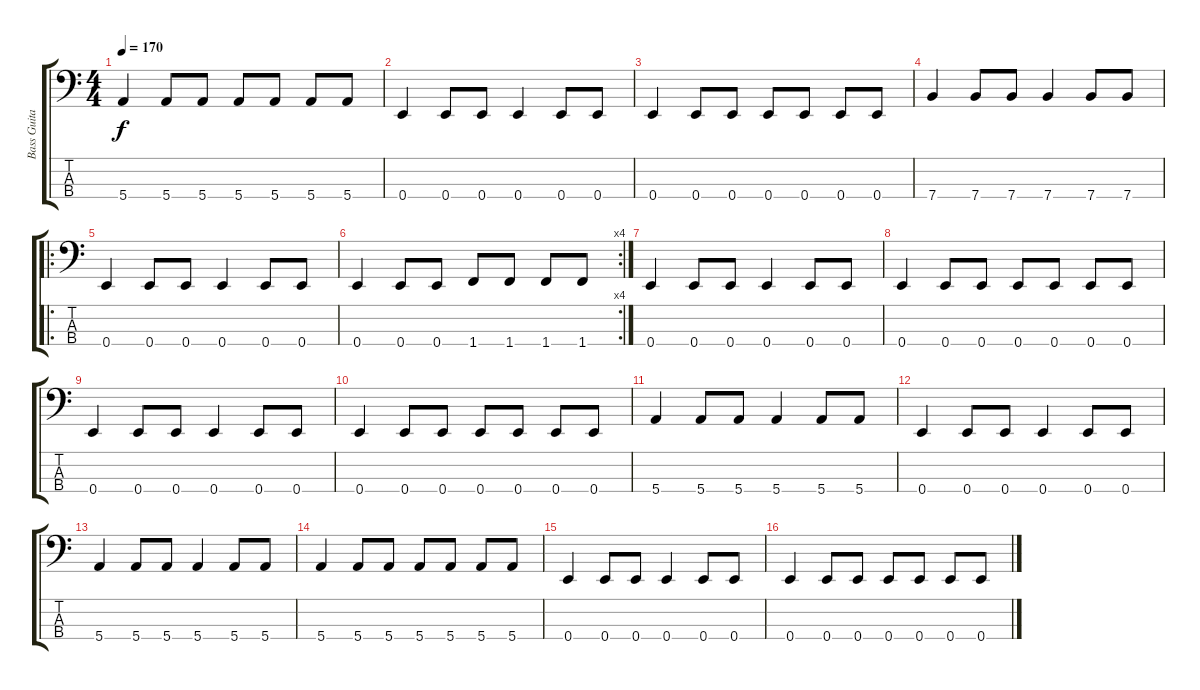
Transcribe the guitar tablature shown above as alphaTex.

\track ("Bass Guitar" "Bass Guita") {instrument electricbasspick}
\staff {score tabs}
\tuning (G2 D2 A1 E1) {hide}
\ts (4 4)
\tempo 170
\clef f4
\ks c
5.4.4{dy f} 5.4.8 5.4.8 5.4.8 5.4.8 5.4.8 5.4.8 |
0.4.4 0.4.8 0.4.8 0.4.4 0.4.8 0.4.8 |
0.4.4 0.4.8 0.4.8 0.4.8 0.4.8 0.4.8 0.4.8 |
7.4.4 7.4.8 7.4.8 7.4.4 7.4.8 7.4.8 |
\ro
0.4.4 0.4.8 0.4.8 0.4.4 0.4.8 0.4.8 |
\rc 4
0.4.4 0.4.8 0.4.8 1.4.8 1.4.8 1.4.8 1.4.8 |
0.4.4 0.4.8 0.4.8 0.4.4 0.4.8 0.4.8 |
0.4.4 0.4.8 0.4.8 0.4.8 0.4.8 0.4.8 0.4.8 |
0.4.4 0.4.8 0.4.8 0.4.4 0.4.8 0.4.8 |
0.4.4 0.4.8 0.4.8 0.4.8 0.4.8 0.4.8 0.4.8 |
5.4.4 5.4.8 5.4.8 5.4.4 5.4.8 5.4.8 |
0.4.4 0.4.8 0.4.8 0.4.4 0.4.8 0.4.8 |
5.4.4 5.4.8 5.4.8 5.4.4 5.4.8 5.4.8 |
5.4.4 5.4.8 5.4.8 5.4.8 5.4.8 5.4.8 5.4.8 |
0.4.4 0.4.8 0.4.8 0.4.4 0.4.8 0.4.8 |
0.4.4 0.4.8 0.4.8 0.4.8 0.4.8 0.4.8 0.4.8
